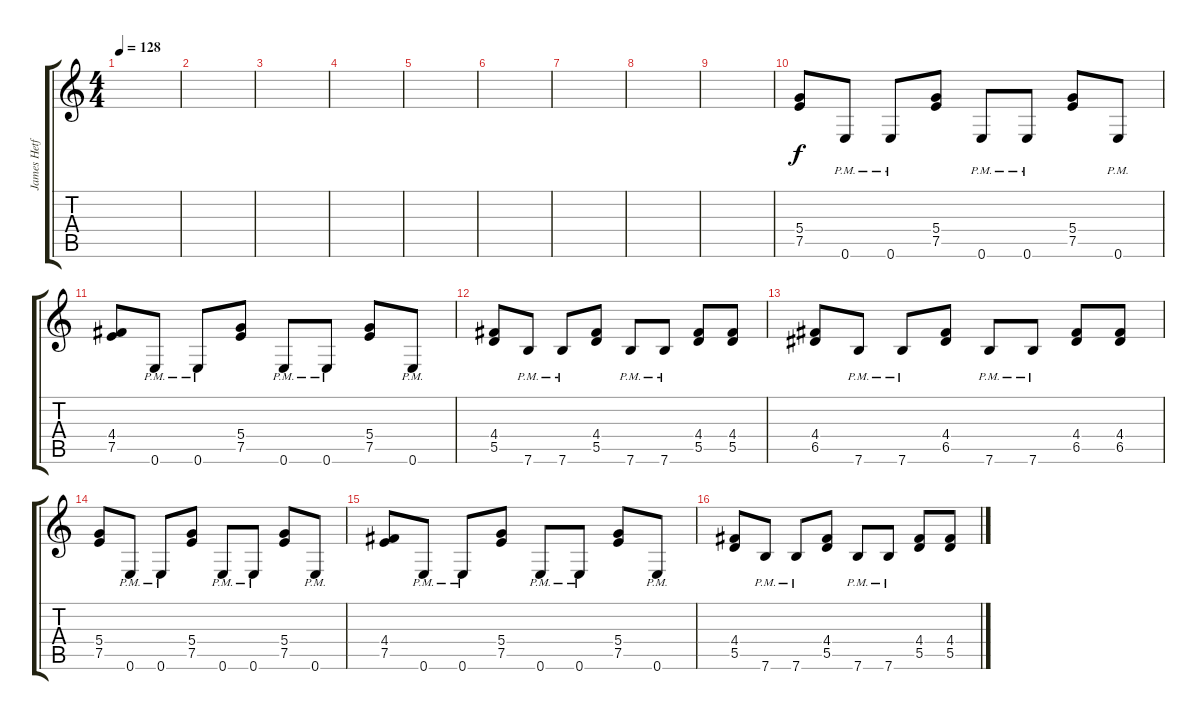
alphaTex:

\track ("James Hetfield" "James Hetf") {instrument distortionguitar}
\staff {score tabs}
\tuning (E4 B3 G3 D3 A2 E2) {hide}
\ts (4 4)
\tempo 128
\clef g2
\ks c
|
|
|
|
|
|
|
|
|
(5.4 7.5).8 0.6{pm}.8 0.6{pm}.8 (5.4 7.5).8 0.6{pm}.8 0.6{pm}.8 (5.4 7.5).8 0.6{pm}.8 |
(4.4 7.5).8 0.6{pm}.8 0.6{pm}.8 (5.4 7.5).8 0.6{pm}.8 0.6{pm}.8 (5.4 7.5).8 0.6{pm}.8 |
(4.4 5.5).8 7.6{pm}.8 7.6{pm}.8 (4.4 5.5).8 7.6{pm}.8 7.6{pm}.8 (4.4 5.5).8 (4.4 5.5).8 |
(4.4 6.5).8 7.6{pm}.8 7.6{pm}.8 (4.4 6.5).8 7.6{pm}.8 7.6{pm}.8 (4.4 6.5).8 (4.4 6.5).8 |
(5.4 7.5).8 0.6{pm}.8 0.6{pm}.8 (5.4 7.5).8 0.6{pm}.8 0.6{pm}.8 (5.4 7.5).8 0.6{pm}.8 |
(4.4 7.5).8 0.6{pm}.8 0.6{pm}.8 (5.4 7.5).8 0.6{pm}.8 0.6{pm}.8 (5.4 7.5).8 0.6{pm}.8 |
(4.4 5.5).8 7.6{pm}.8 7.6{pm}.8 (4.4 5.5).8 7.6{pm}.8 7.6{pm}.8 (4.4 5.5).8 (4.4 5.5).8
